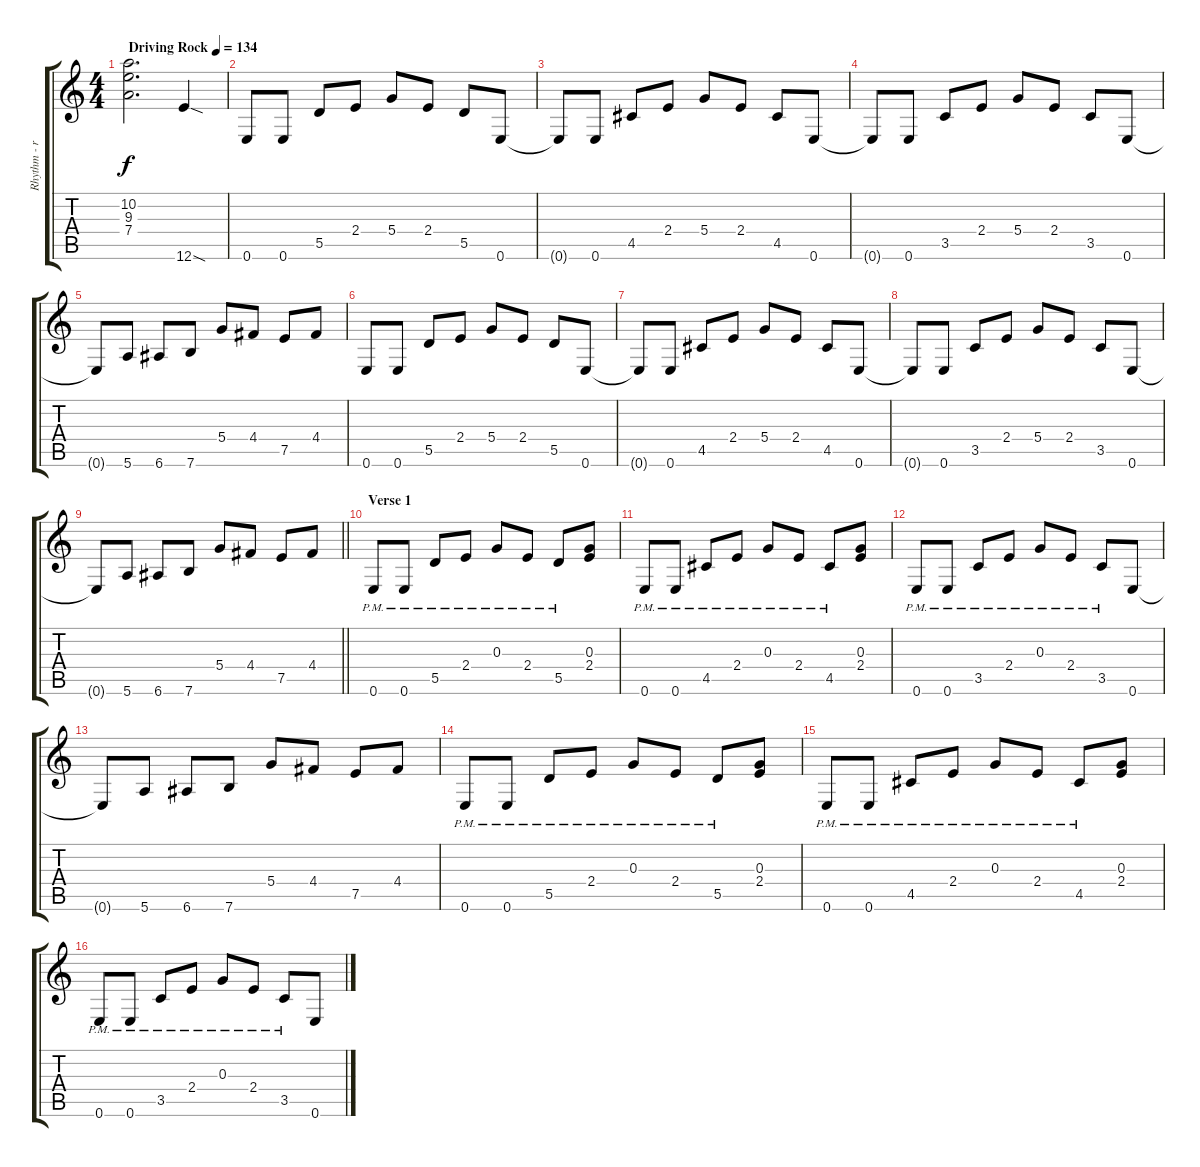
\track ("Rhythm - right" "Rhythm - r") {instrument distortionguitar}
\staff {score tabs}
\tuning (E4 B3 G3 D3 A2 E2) {hide}
\ts (4 4)
\tempo (134 "Driving Rock")
\clef g2
\ks c
(10.2 9.3 7.4).2{d dy f instrument distortionguitar} 12.6{sod}.4 |
0.6.8 0.6.8 5.5.8 2.4.8 5.4.8 2.4.8 5.5.8 0.6.8 |
0.6{t}.8 0.6.8 4.5.8 2.4.8 5.4.8 2.4.8 4.5.8 0.6.8 |
0.6{t}.8 0.6.8 3.5.8 2.4.8 5.4.8 2.4.8 3.5.8 0.6.8 |
0.6{t}.8 5.6.8 6.6.8 7.6.8 5.4.8 4.4.8 7.5.8 4.4.8 |
0.6.8 0.6.8 5.5.8 2.4.8 5.4.8 2.4.8 5.5.8 0.6.8 |
0.6{t}.8 0.6.8 4.5.8 2.4.8 5.4.8 2.4.8 4.5.8 0.6.8 |
0.6{t}.8 0.6.8 3.5.8 2.4.8 5.4.8 2.4.8 3.5.8 0.6.8 |
\barLineRight lightlight
0.6{t}.8 5.6.8 6.6.8 7.6.8 5.4.8 4.4.8 7.5.8 4.4.8 |
\section ("" "Verse 1")
0.6{pm}.8 0.6{pm}.8 5.5{pm}.8 2.4{pm}.8 0.3{pm}.8 2.4{pm}.8 5.5{pm}.8 (0.3 2.4).8 |
0.6{pm}.8 0.6{pm}.8 4.5{pm}.8 2.4{pm}.8 0.3{pm}.8 2.4{pm}.8 4.5{pm}.8 (0.3 2.4).8 |
0.6{pm}.8 0.6{pm}.8 3.5{pm}.8 2.4{pm}.8 0.3{pm}.8 2.4{pm}.8 3.5{pm}.8 0.6.8 |
0.6{t}.8 5.6.8 6.6.8 7.6.8 5.4.8 4.4.8 7.5.8 4.4.8 |
0.6{pm}.8 0.6{pm}.8 5.5{pm}.8 2.4{pm}.8 0.3{pm}.8 2.4{pm}.8 5.5{pm}.8 (0.3 2.4).8 |
0.6{pm}.8 0.6{pm}.8 4.5{pm}.8 2.4{pm}.8 0.3{pm}.8 2.4{pm}.8 4.5{pm}.8 (0.3 2.4).8 |
0.6{pm}.8 0.6{pm}.8 3.5{pm}.8 2.4{pm}.8 0.3{pm}.8 2.4{pm}.8 3.5{pm}.8 0.6.8
